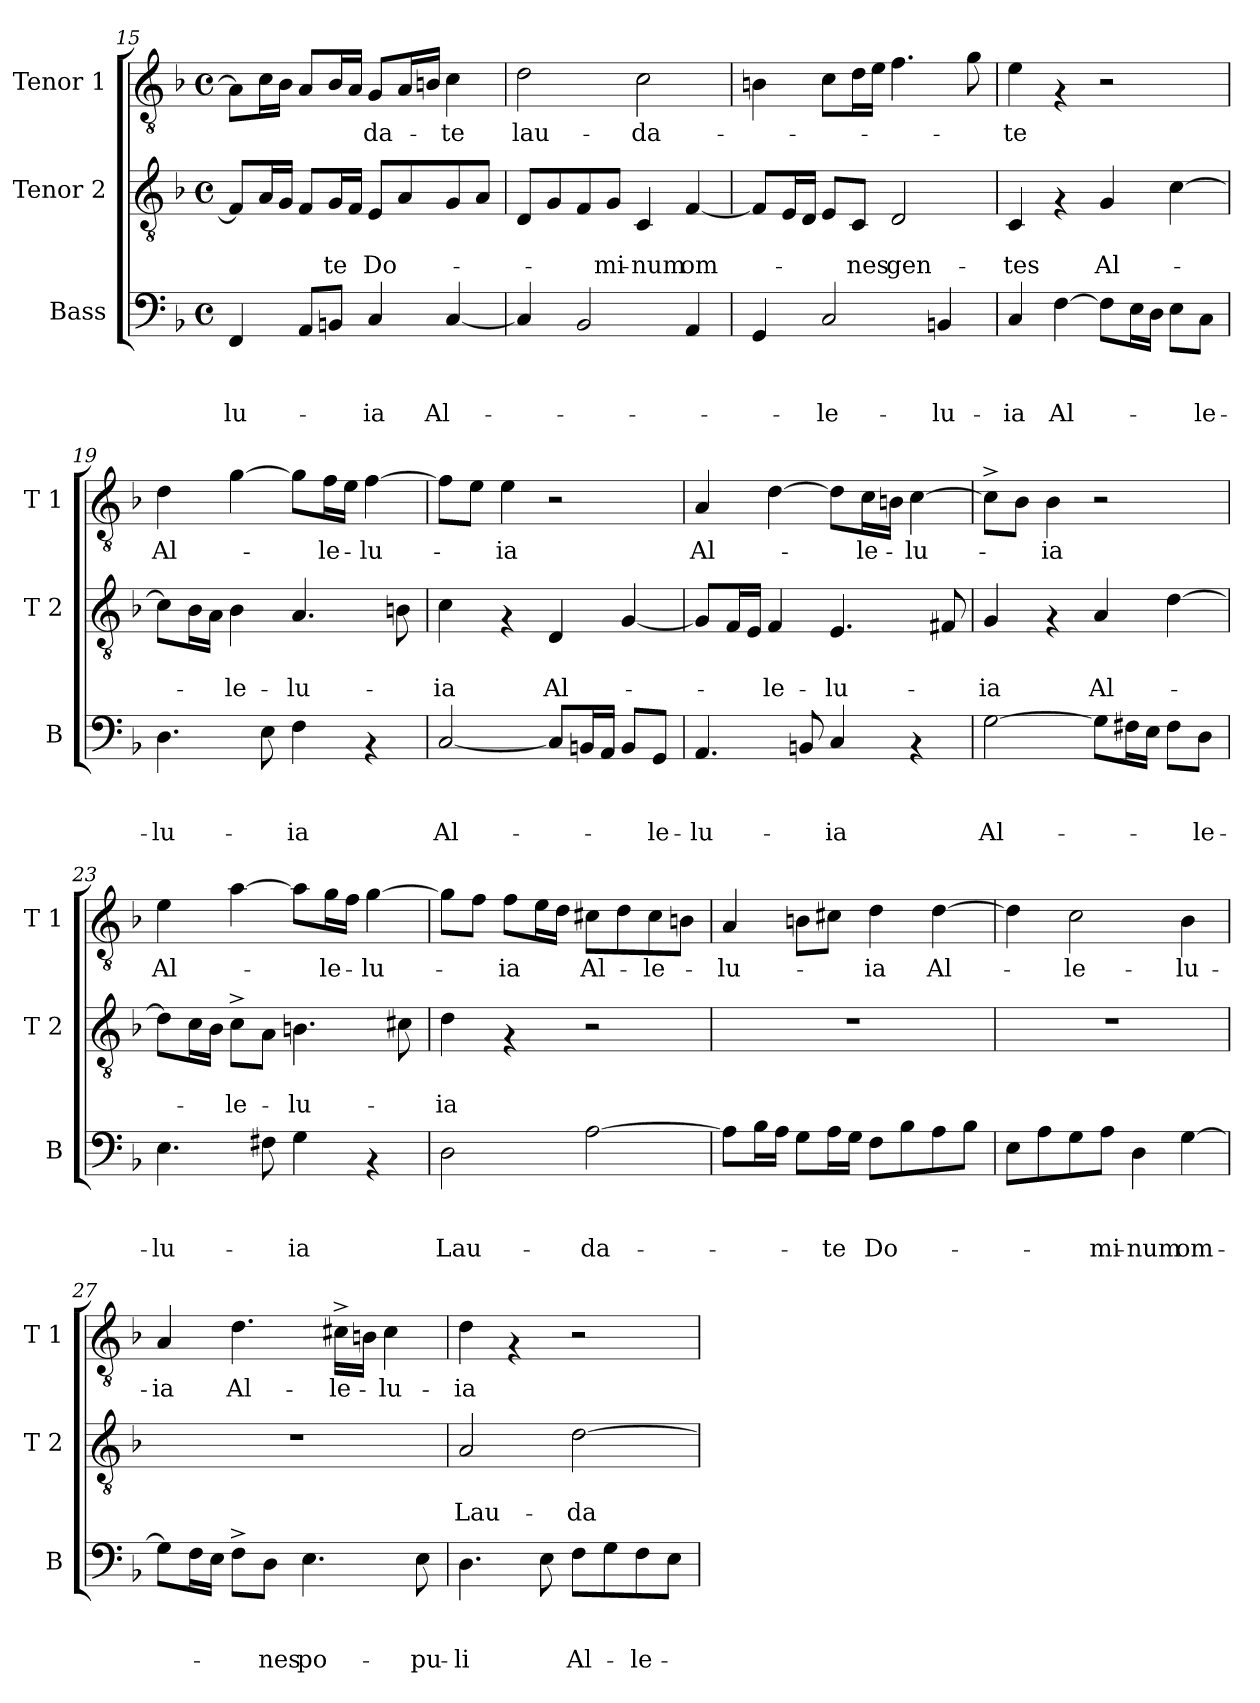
**kern	**text	**text	**text	**kern	**text	**text	**kern	**text
*part3	*part3	*part3	*part3	*part2	*part2	*part2	*part1	*part1
*staff3	*staff3	*staff3	*staff3	*staff2	*staff2	*staff2	*staff1	*staff1
*I"Bass	*	*	*	*I"Tenor 2	*	*	*I"Tenor 1	*
*I'B	*	*	*	*I'T 2	*	*	*I'T 1	*
!!LO:PB:g=z
*clefF4	*	*	*	*clefGv2	*	*	*clefGv2	*
*k[b-]	*	*	*	*k[b-]	*	*	*k[b-]	*
*F:	*	*	*	*F:	*	*	*F:	*
*M4/4	*	*	*	*M4/4	*	*	*M4/4	*
*met(c)	*	*	*	*met(c)	*	*	*met(c)	*
=15	=15	=15	=15	=15	=15	=15	=15	=15
!	!	!	!LO:LY:b	!	!	!	!	!
4FF/	.	.	-lu-	8F/L]	.	.	8A\L]	.
.	.	.	.	16A/L	.	.	16c\L	.
.	.	.	.	16G/JJ	.	.	16B-\JJ	.
8AA/L	.	.	.	8F/L	.	.	8A/L	.
!	!	!	!	!	!	!LO:LY:b	!	!
8BBn/J	.	.	.	16G/L	.	-te	16B-/L	.
.	.	.	.	16F/JJ	.	.	16A/JJ	.
!	!	!	!LO:LY:b	!	!	!LO:LY:b	!	!LO:LY:b
4C/	.	.	-ia	8E/L	.	Do-	8G/L	-da-
.	.	.	.	8A/	.	.	16A/L	.
.	.	.	.	.	.	.	16Bn/JJ	.
!	!	!	!LO:LY:b	!	!	!	!	!LO:LY:b
[<4C/	.	.	Al-	8G/	.	.	4c\	-te
.	.	.	.	8A/J	.	.	.	.
=16	=16	=16	=16	=16	=16	=16	=16	=16
!	!	!	!	!	!	!	!	!LO:LY:b
4C/]	.	.	.	8D/L	.	.	2d\	lau-
.	.	.	.	8G/	.	.	.	.
2BB-/	.	.	.	8F/	.	.	.	.
!	!	!	!	!	!	!LO:LY:b	!	!
.	.	.	.	8G/J	.	-mi-	.	.
!	!	!	!	!	!	!LO:LY:b	!	!LO:LY:b
.	.	.	.	4C/	.	-num	2c\	-da-
!	!	!	!	!	!	!LO:LY:b	!	!
4AA/	.	.	.	[<4F/	.	om-	.	.
=17	=17	=17	=17	=17	=17	=17	=17	=17
4GG/	.	.	.	8F/L]	.	.	4Bn\	.
.	.	.	.	16E/L	.	.	.	.
.	.	.	.	16D/JJ	.	.	.	.
!	!	!	!LO:LY:b	!	!	!	!	!
2C/	.	.	-le-	8E/L	.	.	8c\L	.
!	!	!	!	!	!	!LO:LY:b	!	!
.	.	.	.	8C/J	.	-nes	16d\L	.
.	.	.	.	.	.	.	16e\JJ	.
!	!	!	!	!	!	!LO:LY:b	!	!
.	.	.	.	2D/	.	gen-	4.f\	.
!	!	!	!LO:LY:b	!	!	!	!	!
4BBn/	.	.	-lu-	.	.	.	.	.
.	.	.	.	.	.	.	8g\	.
=18	=18	=18	=18	=18	=18	=18	=18	=18
!	!	!	!LO:LY:b	!	!	!LO:LY:b	!	!LO:LY:b
4C/	.	.	-ia	4C/	.	-tes	4e\	-te
!	!	!	!LO:LY:b	!	!	!	!	!
[>4F\	.	.	Al-	4rF	.	.	4rF	.
!	!	!	!	!	!	!LO:LY:b	!	!
8F\L]	.	.	.	4G/	.	Al-	2r	.
16E\L	.	.	.	.	.	.	.	.
16D\JJ	.	.	.	.	.	.	.	.
8E\L	.	.	.	[<4c\	.	.	.	.
!	!	!	!LO:LY:b	!	!	!	!	!
8C\J	.	.	-le-	.	.	.	.	.
!!LO:LB:g=z
=19	=19	=19	=19	=19	=19	=19	=19	=19
!	!	!	!LO:LY:b	!	!	!	!	!LO:LY:b
4.D\	.	.	-lu-	8c\L]	.	.	4d\	Al-
.	.	.	.	16B-\L	.	.	.	.
.	.	.	.	16A\JJ	.	.	.	.
!	!	!	!	!	!	!LO:LY:b	!	!
.	.	.	.	4B-\	.	-le-	[>4g\	.
8E\	.	.	.	.	.	.	.	.
!	!	!	!LO:LY:b	!	!	!LO:LY:b	!	!
4F\	.	.	-ia	4.A/	.	-lu-	8g\L]	.
!	!	!	!	!	!	!	!	!LO:LY:b
.	.	.	.	.	.	.	16f\L	-le-
.	.	.	.	.	.	.	16e\JJ	.
!	!	!	!	!	!	!	!	!LO:LY:b
4rAA	.	.	.	.	.	.	[>4f\	-lu-
.	.	.	.	8Bn\	.	.	.	.
=20	=20	=20	=20	=20	=20	=20	=20	=20
!	!	!	!LO:LY:b	!	!	!LO:LY:b	!	!
[<2C/	.	.	Al-	4c\	.	-ia	8f\L]	.
.	.	.	.	.	.	.	8e\J	.
!	!	!	!	!	!	!	!	!LO:LY:b
.	.	.	.	4rF	.	.	4e\	-ia
!	!	!	!	!	!	!LO:LY:b	!	!
8C/L]	.	.	.	4D/	.	Al-	2r	.
16BBn/L	.	.	.	.	.	.	.	.
16AA/JJ	.	.	.	.	.	.	.	.
8BB/L	.	.	.	[<4G/	.	.	.	.
!	!	!	!LO:LY:b	!	!	!	!	!
8GG/J	.	.	-le-	.	.	.	.	.
=21	=21	=21	=21	=21	=21	=21	=21	=21
!	!	!	!LO:LY:b	!	!	!	!	!LO:LY:b
4.AA/	.	.	-lu-	8G/L]	.	.	4A/	Al-
.	.	.	.	16F/L	.	.	.	.
.	.	.	.	16E/JJ	.	.	.	.
!	!	!	!	!	!	!LO:LY:b	!	!
.	.	.	.	4F/	.	-le-	[>4d\	.
8BBn/	.	.	.	.	.	.	.	.
!	!	!	!LO:LY:b	!	!	!LO:LY:b	!	!
4C/	.	.	-ia	4.E/	.	-lu-	8d\L]	.
!	!	!	!	!	!	!	!	!LO:LY:b
.	.	.	.	.	.	.	16c\L	-le-
.	.	.	.	.	.	.	16Bn\JJ	.
!	!	!	!	!	!	!	!	!LO:LY:b
4rAA	.	.	.	.	.	.	[>4c\	-lu-
.	.	.	.	8F#X/	.	.	.	.
=22	=22	=22	=22	=22	=22	=22	=22	=22
!	!	!	!LO:LY:b	!	!	!LO:LY:b	!	!
[>2G\	.	.	Al-	4G/	.	-ia	8c^>\L]	.
.	.	.	.	.	.	.	8B-\J	.
!	!	!	!	!	!	!	!	!LO:LY:b
.	.	.	.	4rF	.	.	4B-\	-ia
!	!	!	!	!	!	!LO:LY:b	!	!
8G\L]	.	.	.	4A/	.	Al-	2r	.
16F#X\L	.	.	.	.	.	.	.	.
16E\JJ	.	.	.	.	.	.	.	.
8F#\L	.	.	.	[<4d\	.	.	.	.
!	!	!	!LO:LY:b	!	!	!	!	!
8D\J	.	.	-le-	.	.	.	.	.
!!LO:LB:g=z
=23	=23	=23	=23	=23	=23	=23	=23	=23
!	!	!	!LO:LY:b	!	!	!	!	!LO:LY:b
4.E\	.	.	-lu-	8d\L]	.	.	4e\	Al-
.	.	.	.	16c\L	.	.	.	.
.	.	.	.	16B-\JJ	.	.	.	.
!	!	!	!	!	!	!LO:LY:b	!	!
.	.	.	.	8c^>\L	.	-le-	[>4a\	.
8F#X\	.	.	.	8A\J	.	.	.	.
!	!	!	!LO:LY:b	!	!	!LO:LY:b	!	!
4G\	.	.	-ia	4.Bn\	.	-lu-	8a\L]	.
!	!	!	!	!	!	!	!	!LO:LY:b
.	.	.	.	.	.	.	16g\L	-le-
.	.	.	.	.	.	.	16f\JJ	.
!	!	!	!	!	!	!	!	!LO:LY:b
4rAA	.	.	.	.	.	.	[>4g\	-lu-
.	.	.	.	8c#X\	.	.	.	.
=24	=24	=24	=24	=24	=24	=24	=24	=24
!	!	!	!LO:LY:b	!	!	!LO:LY:b	!	!
2D\	.	.	Lau-	4d\	.	-ia	8g\L]	.
.	.	.	.	.	.	.	8f\J	.
!	!	!	!	!	!	!	!	!LO:LY:b
.	.	.	.	4rF	.	.	8f\L	-ia
.	.	.	.	.	.	.	16e\L	.
.	.	.	.	.	.	.	16d\JJ	.
!	!	!	!LO:LY:b	!	!	!	!	!LO:LY:b
[>2A\	.	.	-da-	2r	.	.	8c#X\L	Al-
.	.	.	.	.	.	.	8d\	.
!	!	!	!	!	!	!	!	!LO:LY:b
.	.	.	.	.	.	.	8c#\	-le-
.	.	.	.	.	.	.	8Bn\J	.
=25	=25	=25	=25	=25	=25	=25	=25	=25
!	!	!	!	!	!	!	!	!LO:LY:b
8A\L]	.	.	.	1r	.	.	4A/	-lu-
16B-\L	.	.	.	.	.	.	.	.
16A\JJ	.	.	.	.	.	.	.	.
8G\L	.	.	.	.	.	.	8Bn\L	.
!	!	!	!LO:LY:b	!	!	!	!	!
16A\L	.	.	-te	.	.	.	8c#X\J	.
16G\JJ	.	.	.	.	.	.	.	.
!	!	!	!LO:LY:b	!	!	!	!	!LO:LY:b
8F\L	.	.	Do-	.	.	.	4d\	-ia
8B-\	.	.	.	.	.	.	.	.
!	!	!	!	!	!	!	!	!LO:LY:b
8A\	.	.	.	.	.	.	[>4d\	Al-
8B-\J	.	.	.	.	.	.	.	.
=26	=26	=26	=26	=26	=26	=26	=26	=26
8E\L	.	.	.	1r	.	.	4d\]	.
8A\	.	.	.	.	.	.	.	.
!	!	!	!	!	!	!	!	!LO:LY:b
8G\	.	.	.	.	.	.	2c\	-le-
!	!	!	!LO:LY:b	!	!	!	!	!
8A\J	.	.	-mi-	.	.	.	.	.
!	!	!	!LO:LY:b	!	!	!	!	!
4D\	.	.	-num	.	.	.	.	.
!	!	!	!LO:LY:b	!	!	!	!	!LO:LY:b
[<4G\	.	.	om-	.	.	.	4B-\	-lu-
!!LO:PB:g=z
=27	=27	=27	=27	=27	=27	=27	=27	=27
!	!	!	!	!	!	!	!	!LO:LY:b
8G\L]	.	.	.	1r	.	.	4A/	-ia
16F\L	.	.	.	.	.	.	.	.
16E\JJ	.	.	.	.	.	.	.	.
!	!	!	!	!	!	!	!	!LO:LY:b
8F^>\L	.	.	.	.	.	.	4.d\	Al-
!	!	!	!LO:LY:b	!	!	!	!	!
8D\J	.	.	-nes	.	.	.	.	.
!	!	!	!LO:LY:b	!	!	!	!	!
4.E\	.	.	po-	.	.	.	.	.
!	!	!	!	!	!	!	!	!LO:LY:b
.	.	.	.	.	.	.	16c#X^>\LL	-le-
.	.	.	.	.	.	.	16Bn\JJ	.
!	!	!	!	!	!	!	!	!LO:LY:b
.	.	.	.	.	.	.	4c#\	-lu-
!	!	!	!LO:LY:b	!	!	!	!	!
8E\	.	.	-pu-	.	.	.	.	.
=28	=28	=28	=28	=28	=28	=28	=28	=28
!	!	!	!LO:LY:b	!	!	!LO:LY:b	!	!LO:LY:b
4.D\	.	.	-li	2A/	.	Lau-	4d\	-ia
.	.	.	.	.	.	.	4rF	.
8E\	.	.	.	.	.	.	.	.
!	!	!	!LO:LY:b	!	!	!LO:LY:b	!	!
8F\L	.	.	Al-	[>2d\	.	-da-	2r	.
8G\	.	.	.	.	.	.	.	.
!	!	!	!LO:LY:b	!	!	!	!	!
8F\	.	.	-le-	.	.	.	.	.
8E\J	.	.	.	.	.	.	.	.
=	=	=	=	=	=	=	=	=
*-	*-	*-	*-	*-	*-	*-	*-	*-
